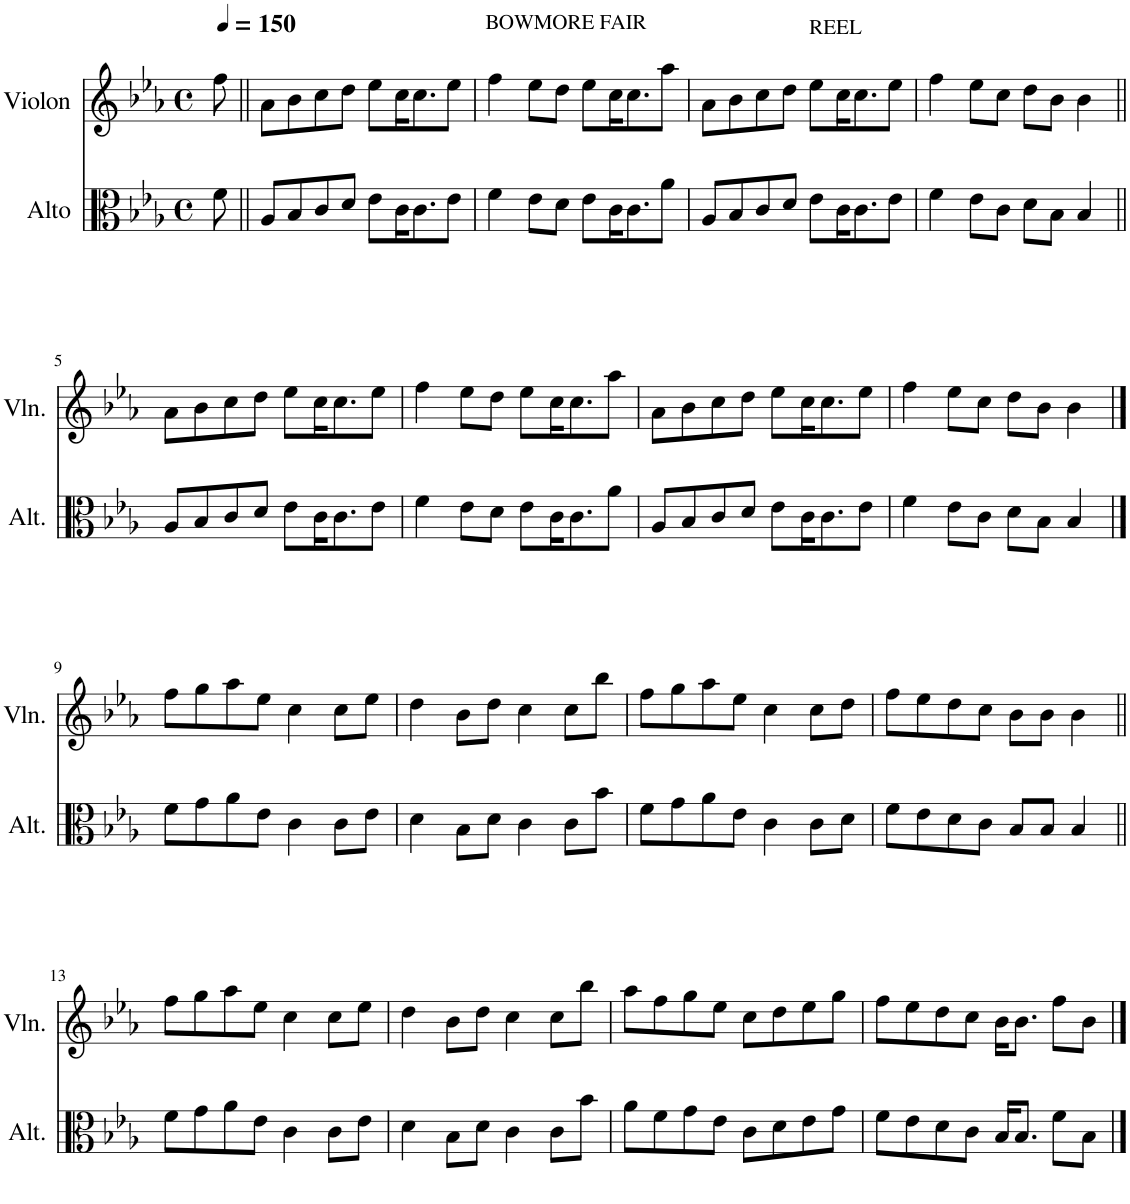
**kern	**kern
*part2	*part1
*staff2	*staff1
*I"Alto	*I"Violon
*I'Alt.	*I'Vln.
*clefC3	*clefG2
*k[b-e-a-]	*k[b-e-a-]
*M4/4	*M4/4
*met(c)	*met(c)
*MM150	*MM150
=	=
8f\	8ff\
=1||	=1||
8A-/L	8a-\L
8B-/	8b-\
8c/	8cc\
8d/J	8dd\J
8e-\L	8ee-\L
16c\K	16cc\K
8.c\	8.cc\
8e-\J	8ee-\J
=2	=2
!	!LO:TX:a:t=BOWMORE FAIR
4f\	4ff\
8e-\L	8ee-\L
8d\J	8dd\J
8e-\L	8ee-\L
16c\K	16cc\K
8.c\	8.cc\
8a-\J	8aa-\J
=3	=3
8A-/L	8a-\L
8B-/	8b-\
8c/	8cc\
8d/J	8dd\J
!	!LO:TX:a:t=REEL
8e-\L	8ee-\L
16c\K	16cc\K
8.c\	8.cc\
8e-\J	8ee-\J
=4	=4
4f\	4ff\
8e-\L	8ee-\L
8c\J	8cc\J
8d\L	8dd\L
8B-\J	8b-\J
4B-/	4b-\
!!LO:LB:g=z
=5||	=5||
8A-/L	8a-\L
8B-/	8b-\
8c/	8cc\
8d/J	8dd\J
8e-\L	8ee-\L
16c\K	16cc\K
8.c\	8.cc\
8e-\J	8ee-\J
=6	=6
4f\	4ff\
8e-\L	8ee-\L
8d\J	8dd\J
8e-\L	8ee-\L
16c\K	16cc\K
8.c\	8.cc\
8a-\J	8aa-\J
=7	=7
8A-/L	8a-\L
8B-/	8b-\
8c/	8cc\
8d/J	8dd\J
8e-\L	8ee-\L
16c\K	16cc\K
8.c\	8.cc\
8e-\J	8ee-\J
=8	=8
4f\	4ff\
8e-\L	8ee-\L
8c\J	8cc\J
8d\L	8dd\L
8B-\J	8b-\J
4B-/	4b-\
!!LO:LB:g=z
==9	==9
8f\L	8ff\L
8g\	8gg\
8a-\	8aa-\
8e-\J	8ee-\J
4c\	4cc\
8c\L	8cc\L
8e-\J	8ee-\J
=10	=10
4d\	4dd\
8B-\L	8b-\L
8d\J	8dd\J
4c\	4cc\
8c\L	8cc\L
8b-\J	8bb-\J
=11	=11
8f\L	8ff\L
8g\	8gg\
8a-\	8aa-\
8e-\J	8ee-\J
4c\	4cc\
8c\L	8cc\L
8d\J	8dd\J
=12	=12
8f\L	8ff\L
8e-\	8ee-\
8d\	8dd\
8c\J	8cc\J
8B-/L	8b-\L
8B-/J	8b-\J
4B-/	4b-\
!!LO:LB:g=z
=13||	=13||
8f\L	8ff\L
8g\	8gg\
8a-\	8aa-\
8e-\J	8ee-\J
4c\	4cc\
8c\L	8cc\L
8e-\J	8ee-\J
=14	=14
4d\	4dd\
8B-\L	8b-\L
8d\J	8dd\J
4c\	4cc\
8c\L	8cc\L
8b-\J	8bb-\J
=15	=15
8a-\L	8aa-\L
8f\	8ff\
8g\	8gg\
8e-\J	8ee-\J
8c\L	8cc\L
8d\	8dd\
8e-\	8ee-\
8g\J	8gg\J
=16	=16
8f\L	8ff\L
8e-\	8ee-\
8d\	8dd\
8c\J	8cc\J
16B-/KL	16b-\KL
8.B-/J	8.b-\J
8f\L	8ff\L
8B-\J	8b-\J
==	==
*-	*-
